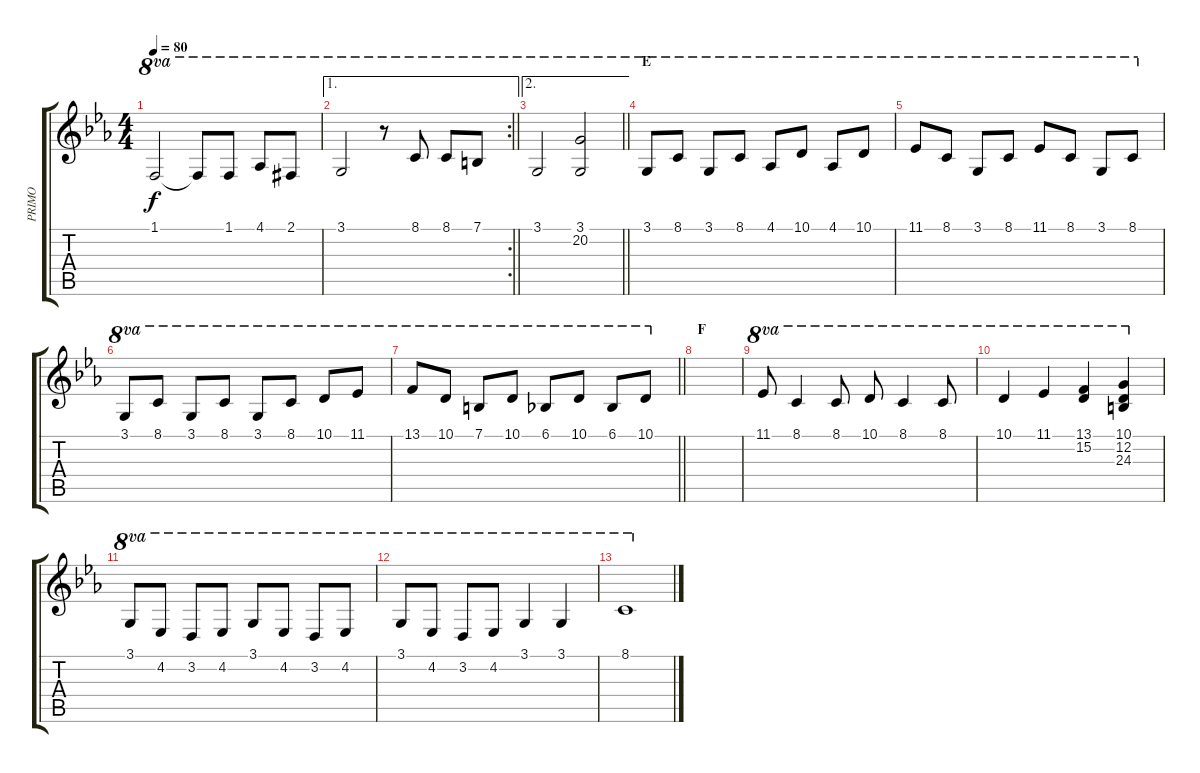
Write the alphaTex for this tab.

\track ("PRIMO" "PRIMO") {instrument acousticgrandpiano}
\staff {score tabs}
\tuning (E4 B3 G3 D3 A2 E2) {hide}
\ts (4 4)
\tempo 80
\clef g2
\ks cminor
1.1.2{ot 8va dy f} 1.1{t}.8{ot 8va} 1.1.8{ot 8va} 4.1.8{ot 8va} 2.1{acc #}.8{ot 8va} |
\ae 1
\rc 2
\barLineRight lightlight
3.1.2{ot 8va} r.8{ot 8va} 8.1.8{ot 8va} 8.1.8{ot 8va} 7.1.8{ot 8va} |
\ae 2
\barLineRight lightlight
3.1.2{ot 8va} (3.1 20.2).2{ot 8va} |
\section ("" "E")
3.1.8{ot 8va} 8.1.8{ot 8va} 3.1.8{ot 8va} 8.1.8{ot 8va} 4.1.8{ot 8va} 10.1.8{ot 8va} 4.1.8{ot 8va} 10.1.8{ot 8va} |
11.1.8{ot 8va} 8.1.8{ot 8va} 3.1.8{ot 8va} 8.1.8{ot 8va} 11.1.8{ot 8va} 8.1.8{ot 8va} 3.1.8{ot 8va} 8.1.8{ot 8va} |
3.1.8{ot 8va} 8.1.8{ot 8va} 3.1.8{ot 8va} 8.1.8{ot 8va} 3.1.8{ot 8va} 8.1.8{ot 8va} 10.1.8{ot 8va} 11.1.8{ot 8va} |
\barLineRight lightlight
13.1.8{ot 8va} 10.1.8{ot 8va} 7.1.8{ot 8va} 10.1.8{ot 8va} 6.1.8{ot 8va} 10.1.8{ot 8va} 6.1.8{ot 8va} 10.1.8{ot 8va} |
\section ("" "F")
|
11.1.8{ot 8va} 8.1.4{ot 8va} 8.1.8{ot 8va} 10.1.8{ot 8va} 8.1.4{ot 8va} 8.1.8{ot 8va} |
10.1.4{ot 8va} 11.1.4{ot 8va} (13.1 15.2).4{ot 8va} (10.1 12.2 24.3).4{ot 8va} |
3.1.8{ot 8va} 4.2.8{ot 8va} 3.2.8{ot 8va} 4.2.8{ot 8va} 3.1.8{ot 8va} 4.2.8{ot 8va} 3.2.8{ot 8va} 4.2.8{ot 8va} |
3.1.8{ot 8va} 4.2.8{ot 8va} 3.2.8{ot 8va} 4.2.8{ot 8va} 3.1.4{ot 8va} 3.1.4{ot 8va} |
8.1.1{ot 8va}
